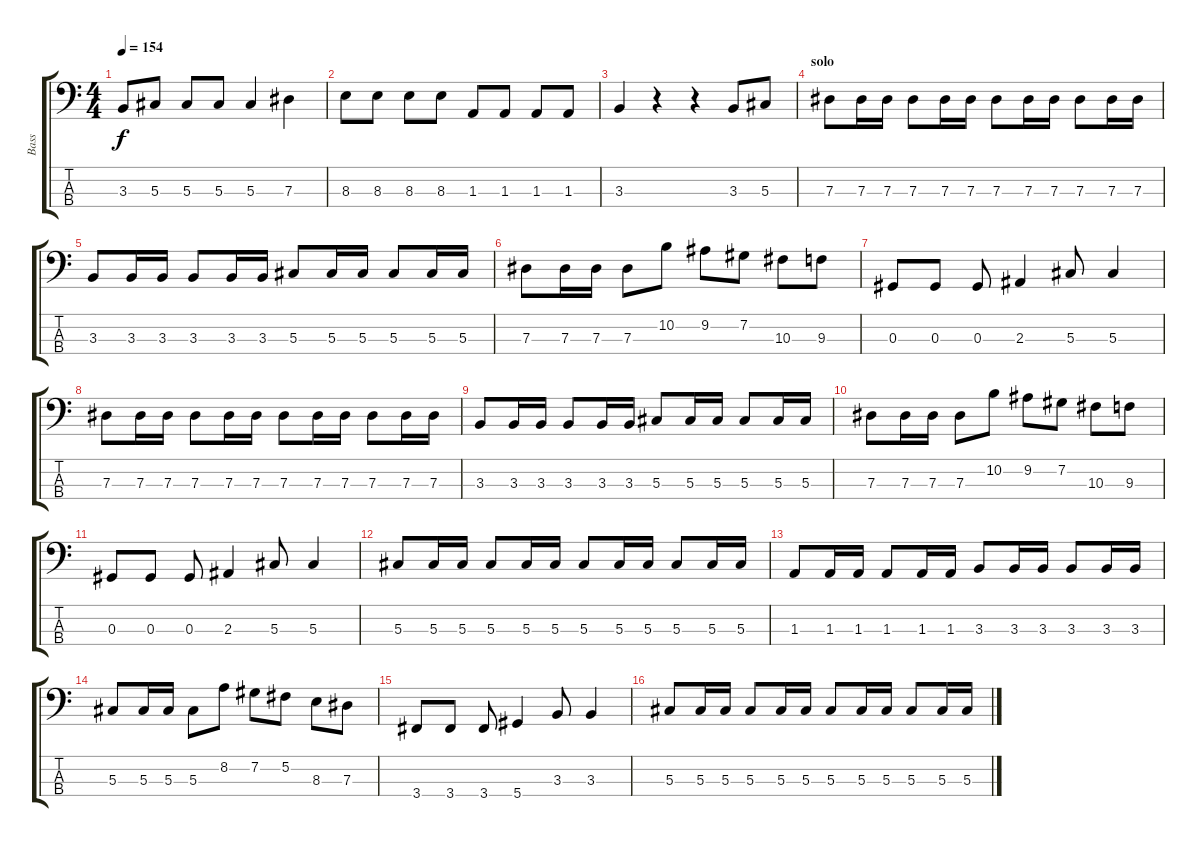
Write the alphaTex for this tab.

\track ("Bass" "Bass") {instrument electricbassfinger}
\staff {score tabs}
\tuning (Gb2 Db2 Ab1 Eb1) {hide}
\ts (4 4)
\tempo 154
\clef f4
\ks c
3.3.8{dy f} 5.3.8 5.3.8 5.3.8 5.3.4 7.3.4 |
8.3.8 8.3.8 8.3.8 8.3.8 1.3.8 1.3.8 1.3.8 1.3.8 |
3.3.4 r.4 r.4 3.3.8 5.3.8 |
\section ("" "solo")
7.3.8 7.3.16 7.3.16 7.3.8 7.3.16 7.3.16 7.3.8 7.3.16 7.3.16 7.3.8 7.3.16 7.3.16 |
3.3.8 3.3.16 3.3.16 3.3.8 3.3.16 3.3.16 5.3.8 5.3.16 5.3.16 5.3.8 5.3.16 5.3.16 |
7.3.8 7.3.16 7.3.16 7.3.8 10.2.8 9.2.8 7.2.8 10.3.8 9.3.8 |
0.3.8 0.3.8 0.3.8 2.3.4 5.3.8 5.3.4 |
7.3.8 7.3.16 7.3.16 7.3.8 7.3.16 7.3.16 7.3.8 7.3.16 7.3.16 7.3.8 7.3.16 7.3.16 |
3.3.8 3.3.16 3.3.16 3.3.8 3.3.16 3.3.16 5.3.8 5.3.16 5.3.16 5.3.8 5.3.16 5.3.16 |
7.3.8 7.3.16 7.3.16 7.3.8 10.2.8 9.2.8 7.2.8 10.3.8 9.3.8 |
0.3.8 0.3.8 0.3.8 2.3.4 5.3.8 5.3.4 |
5.3.8 5.3.16 5.3.16 5.3.8 5.3.16 5.3.16 5.3.8 5.3.16 5.3.16 5.3.8 5.3.16 5.3.16 |
1.3.8 1.3.16 1.3.16 1.3.8 1.3.16 1.3.16 3.3.8 3.3.16 3.3.16 3.3.8 3.3.16 3.3.16 |
5.3.8 5.3.16 5.3.16 5.3.8 8.2.8 7.2.8 5.2.8 8.3.8 7.3.8 |
3.4.8 3.4.8 3.4.8 5.4.4 3.3.8 3.3.4 |
5.3.8 5.3.16 5.3.16 5.3.8 5.3.16 5.3.16 5.3.8 5.3.16 5.3.16 5.3.8 5.3.16 5.3.16
